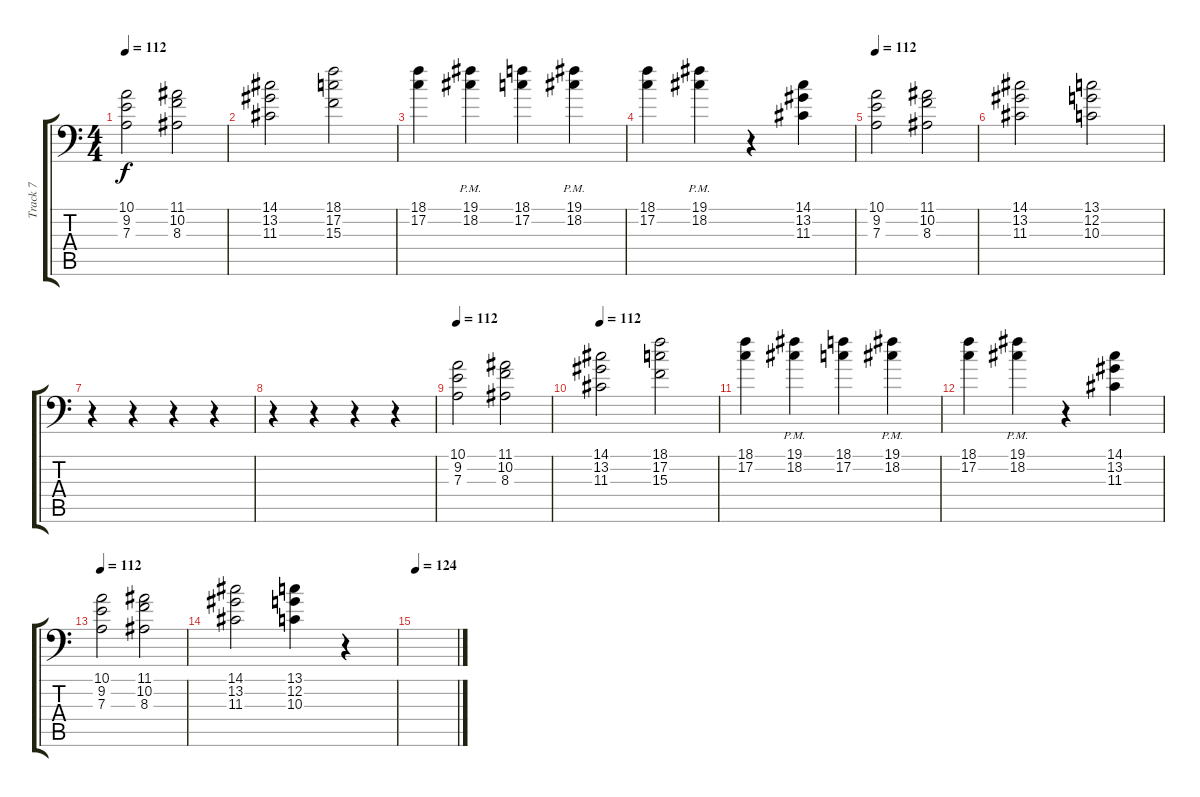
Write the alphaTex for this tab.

\track ("Track 7" "Track 7") {instrument pad4choir}
\staff {score tabs}
\tuning (B3 G3 D3 A2 E2 A1) {hide}
\ts (4 4)
\tempo 112
\clef f4
\ks c
(10.1 9.2 7.3).2{dy f} (11.1 10.2 8.3).2 |
(14.1 13.2 11.3).2 (18.1 17.2 15.3).2 |
(18.1 17.2).4 (19.1{pm} 18.2{pm}).4 (18.1 17.2).4 (19.1{pm} 18.2{pm}).4 |
(18.1 17.2).4 (19.1{pm} 18.2{pm}).4 r.4 (14.1 13.2 11.3).4 |
\tempo 112
(10.1 9.2 7.3).2 (11.1 10.2 8.3).2 |
(14.1 13.2 11.3).2 (13.1 12.2 10.3).2 |
r.4 r.4 r.4 r.4 |
r.4 r.4 r.4 r.4 |
\tempo 112
(10.1 9.2 7.3).2 (11.1 10.2 8.3).2 |
\tempo 112
(14.1 13.2 11.3).2 (18.1 17.2 15.3).2 |
(18.1 17.2).4 (19.1{pm} 18.2{pm}).4 (18.1 17.2).4 (19.1{pm} 18.2{pm}).4 |
(18.1 17.2).4 (19.1{pm} 18.2{pm}).4 r.4 (14.1 13.2 11.3).4 |
\tempo 112
(10.1 9.2 7.3).2 (11.1 10.2 8.3).2 |
(14.1 13.2 11.3).2 (13.1 12.2 10.3).4 r.4 |
\tempo 124
